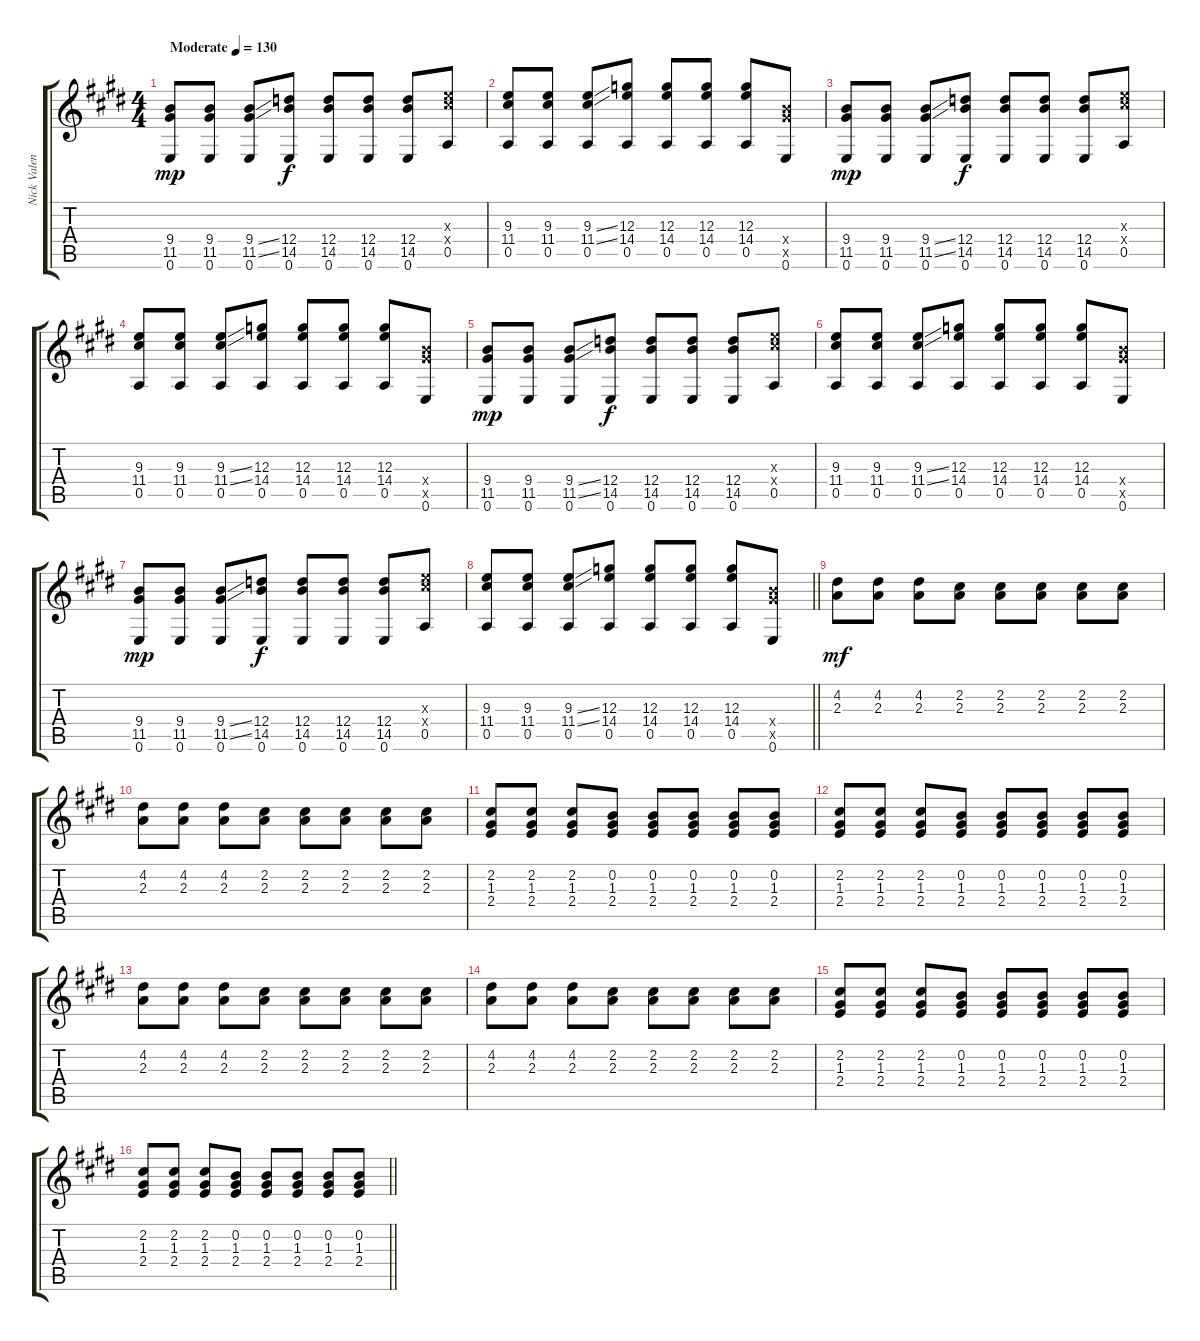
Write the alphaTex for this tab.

\track ("Nick Valensi" "Nick Valen") {instrument overdrivenguitar}
\staff {score tabs}
\tuning (E4 B3 G3 D3 A2 E2) {hide}
\ts (4 4)
\tempo (130 "Moderate")
\clef g2
\ks e
(9.4 11.5 0.6).8{dy mp instrument overdrivenguitar} (9.4 11.5 0.6).8 (9.4{ss} 11.5{ss} 0.6).8 (12.4 14.5 0.6).8{dy f} (12.4 14.5 0.6).8 (12.4 14.5 0.6).8 (12.4 14.5 0.6).8 (9.3{x} 11.4{x} 0.5).8 |
(9.3 11.4 0.5).8 (9.3 11.4 0.5).8 (9.3{ss} 11.4{ss} 0.5).8 (12.3 14.4 0.5).8 (12.3 14.4 0.5).8 (12.3 14.4 0.5).8 (12.3 14.4 0.5).8 (9.4{x} 11.5{x} 0.6).8 |
(9.4 11.5 0.6).8{dy mp} (9.4 11.5 0.6).8 (9.4{ss} 11.5{ss} 0.6).8 (12.4 14.5 0.6).8{dy f} (12.4 14.5 0.6).8 (12.4 14.5 0.6).8 (12.4 14.5 0.6).8 (9.3{x} 11.4{x} 0.5).8 |
(9.3 11.4 0.5).8 (9.3 11.4 0.5).8 (9.3{ss} 11.4{ss} 0.5).8 (12.3 14.4 0.5).8 (12.3 14.4 0.5).8 (12.3 14.4 0.5).8 (12.3 14.4 0.5).8 (9.4{x} 11.5{x} 0.6).8 |
(9.4 11.5 0.6).8{dy mp} (9.4 11.5 0.6).8 (9.4{ss} 11.5{ss} 0.6).8 (12.4 14.5 0.6).8{dy f} (12.4 14.5 0.6).8 (12.4 14.5 0.6).8 (12.4 14.5 0.6).8 (9.3{x} 11.4{x} 0.5).8 |
(9.3 11.4 0.5).8 (9.3 11.4 0.5).8 (9.3{ss} 11.4{ss} 0.5).8 (12.3 14.4 0.5).8 (12.3 14.4 0.5).8 (12.3 14.4 0.5).8 (12.3 14.4 0.5).8 (9.4{x} 11.5{x} 0.6).8 |
(9.4 11.5 0.6).8{dy mp} (9.4 11.5 0.6).8 (9.4{ss} 11.5{ss} 0.6).8 (12.4 14.5 0.6).8{dy f} (12.4 14.5 0.6).8 (12.4 14.5 0.6).8 (12.4 14.5 0.6).8 (9.3{x} 11.4{x} 0.5).8 |
\barLineRight lightlight
(9.3 11.4 0.5).8 (9.3 11.4 0.5).8 (9.3{ss} 11.4{ss} 0.5).8 (12.3 14.4 0.5).8 (12.3 14.4 0.5).8 (12.3 14.4 0.5).8 (12.3 14.4 0.5).8 (9.4{x} 11.5{x} 0.6).8 |
(4.2 2.3).8{dy mf} (4.2 2.3).8 (4.2 2.3).8 (2.2 2.3).8 (2.2 2.3).8 (2.2 2.3).8 (2.2 2.3).8 (2.2 2.3).8 |
(4.2 2.3).8 (4.2 2.3).8 (4.2 2.3).8 (2.2 2.3).8 (2.2 2.3).8 (2.2 2.3).8 (2.2 2.3).8 (2.2 2.3).8 |
(2.2 1.3 2.4).8 (2.2 1.3 2.4).8 (2.2 1.3 2.4).8 (0.2 1.3 2.4).8 (0.2 1.3 2.4).8 (0.2 1.3 2.4).8 (0.2 1.3 2.4).8 (0.2 1.3 2.4).8 |
(2.2 1.3 2.4).8 (2.2 1.3 2.4).8 (2.2 1.3 2.4).8 (0.2 1.3 2.4).8 (0.2 1.3 2.4).8 (0.2 1.3 2.4).8 (0.2 1.3 2.4).8 (0.2 1.3 2.4).8 |
(4.2 2.3).8 (4.2 2.3).8 (4.2 2.3).8 (2.2 2.3).8 (2.2 2.3).8 (2.2 2.3).8 (2.2 2.3).8 (2.2 2.3).8 |
(4.2 2.3).8 (4.2 2.3).8 (4.2 2.3).8 (2.2 2.3).8 (2.2 2.3).8 (2.2 2.3).8 (2.2 2.3).8 (2.2 2.3).8 |
(2.2 1.3 2.4).8 (2.2 1.3 2.4).8 (2.2 1.3 2.4).8 (0.2 1.3 2.4).8 (0.2 1.3 2.4).8 (0.2 1.3 2.4).8 (0.2 1.3 2.4).8 (0.2 1.3 2.4).8 |
\barLineRight lightlight
(2.2 1.3 2.4).8 (2.2 1.3 2.4).8 (2.2 1.3 2.4).8 (0.2 1.3 2.4).8 (0.2 1.3 2.4).8 (0.2 1.3 2.4).8 (0.2 1.3 2.4).8 (0.2 1.3 2.4).8
